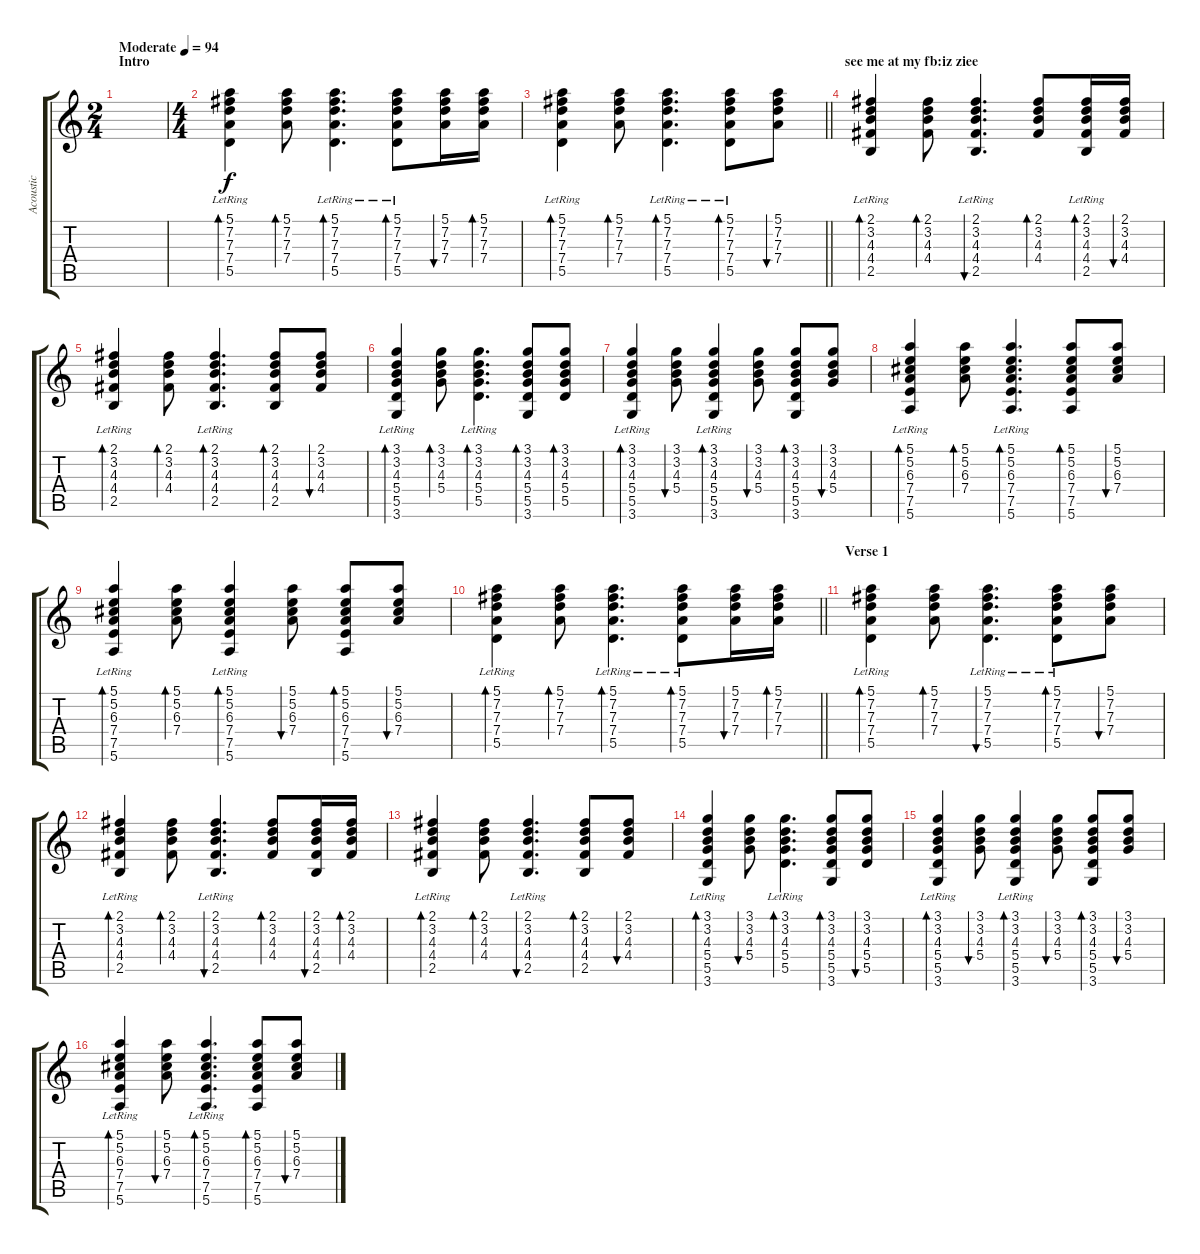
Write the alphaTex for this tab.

\track ("Acoustic" "Acoustic") {instrument acousticguitarsteel}
\staff {score tabs}
\tuning (E4 B3 G3 D3 A2 E2) {hide}
\ts (2 4)
\section ("" "Intro")
\tempo (94 "Moderate")
\clef g2
\ks c
|
\ts (4 4)
(5.1 7.2 7.3 7.4 5.5{lr}).4{bd 30} (5.1 7.2 7.3 7.4).8{bd 30} (5.1 7.2 7.3 7.4{lr} 5.5).4{d bd 30} (5.1 7.2 7.3 7.4{lr} 5.5).8{bd 30} (5.1 7.2 7.3 7.4).16{bu 30} (5.1 7.2 7.3 7.4).16{bd 30} |
\barLineRight lightlight
(5.1 7.2 7.3 7.4{lr} 5.5).4{bd 30} (5.1 7.2 7.3 7.4).8{bd 30} (5.1 7.2 7.3 7.4{lr} 5.5).4{d bd 30} (5.1 7.2 7.3 7.4{lr} 5.5).8{bd 30} (5.1 7.2 7.3 7.4).8{bu 30} |
\section ("" "see me at my fb:iz ziee")
(2.1 3.2 4.3 4.4{lr} 2.5).4{bd 30} (2.1 3.2 4.3 4.4).8{bd 30} (2.1 3.2 4.3 4.4{lr} 2.5).4{d bu 30} (2.1 3.2 4.3 4.4).8{bd 30} (2.1 3.2 4.3{lr} 4.4 2.5).16{bd 30} (2.1 3.2 4.3 4.4).16{bu 30} |
(2.1 3.2 4.3 4.4{lr} 2.5).4{bd 30} (2.1 3.2 4.3 4.4).8{bd 30} (2.1 3.2 4.3 4.4{lr} 2.5).4{d bd 30} (2.1 3.2 4.3 4.4 2.5).8{bd 30} (2.1 3.2 4.3 4.4).8{bu 30} |
(3.1 3.2 4.3 5.4{lr} 5.5 3.6).4{bd 30} (3.1 3.2 4.3 5.4).8{bd 30} (3.1 3.2 4.3 5.4{lr} 5.5).4{d bd 30} (3.1 3.2 4.3 5.4 5.5 3.6).8{bd 30} (3.1 3.2 4.3 5.4 5.5).8{bd 30} |
(3.1 3.2 4.3 5.4{lr} 5.5 3.6).4{bd 30} (3.1 3.2 4.3 5.4).8{bu 30} (3.1 3.2 4.3 5.4{lr} 5.5 3.6).4{bd 30} (3.1 3.2 4.3 5.4).8{bu 30} (3.1 3.2 4.3 5.4 5.5 3.6).8{bd 30} (3.1 3.2 4.3 5.4).8{bu 30} |
(5.1 5.2 6.3 7.4{lr} 7.5 5.6).4{bd 30} (5.1 5.2 6.3 7.4).8{bd 30} (5.1 5.2 6.3 7.4{lr} 7.5 5.6).4{d bd 30} (5.1 5.2 6.3 7.4 7.5 5.6).8{bd 30} (5.1 5.2 6.3 7.4).8{bu 30} |
(5.1 5.2 6.3 7.4{lr} 7.5 5.6).4{bd 30} (5.1 5.2 6.3 7.4).8{bd 30} (5.1 5.2 6.3 7.4{lr} 7.5 5.6).4{bd 30} (5.1 5.2 6.3 7.4).8{bu 30} (5.1 5.2 6.3 7.4 7.5 5.6).8{bd 30} (5.1 5.2 6.3 7.4).8{bu 30} |
\barLineRight lightlight
(5.1 7.2 7.3 7.4 5.5{lr}).4{bd 30} (5.1 7.2 7.3 7.4).8{bd 30} (5.1 7.2 7.3 7.4{lr} 5.5).4{d bd 30} (5.1 7.2 7.3 7.4{lr} 5.5).8{bd 30} (5.1 7.2 7.3 7.4).16{bu 30} (5.1 7.2 7.3 7.4).16{bd 30} |
\section ("" "Verse 1")
(5.1 7.2 7.3 7.4{lr} 5.5).4{bd 30} (5.1 7.2 7.3 7.4).8{bd 30} (5.1 7.2 7.3 7.4{lr} 5.5).4{d bu 30} (5.1 7.2 7.3 7.4{lr} 5.5).8{bd 30} (5.1 7.2 7.3 7.4).8{bu 30} |
(2.1 3.2 4.3 4.4{lr} 2.5).4{bd 30} (2.1 3.2 4.3 4.4).8{bd 30} (2.1 3.2 4.3 4.4{lr} 2.5).4{d bu 30} (2.1 3.2 4.3 4.4).8{bd 30} (2.1 3.2 4.3 4.4 2.5).16{bu 30} (2.1 3.2 4.3 4.4).16{bd 30} |
(2.1 3.2 4.3 4.4{lr} 2.5).4{bd 30} (2.1 3.2 4.3 4.4).8{bd 30} (2.1 3.2 4.3 4.4{lr} 2.5).4{d bu 30} (2.1 3.2 4.3 4.4 2.5).8{bd 30} (2.1 3.2 4.3 4.4).8{bu 30} |
(3.1 3.2 4.3 5.4{lr} 5.5 3.6).4{bd 30} (3.1 3.2 4.3 5.4).8{bu 30} (3.1 3.2 4.3 5.4{lr} 5.5).4{d bd 30} (3.1 3.2 4.3 5.4 5.5 3.6).8{bd 30} (3.1 3.2 4.3 5.4 5.5).8{bu 30} |
(3.1 3.2 4.3 5.4{lr} 5.5 3.6).4{bd 30} (3.1 3.2 4.3 5.4).8{bu 30} (3.1 3.2 4.3 5.4{lr} 5.5 3.6).4{bd 30} (3.1 3.2 4.3 5.4).8{bu 30} (3.1 3.2 4.3 5.4 5.5 3.6).8{bd 30} (3.1 3.2 4.3 5.4).8{bu 30} |
(5.1 5.2 6.3 7.4{lr} 7.5 5.6).4{bd 30} (5.1 5.2 6.3 7.4).8{bu 30} (5.1 5.2 6.3 7.4{lr} 7.5 5.6).4{d bd 30} (5.1 5.2 6.3 7.4 7.5 5.6).8{bd 30} (5.1 5.2 6.3 7.4).8{bu 30}
